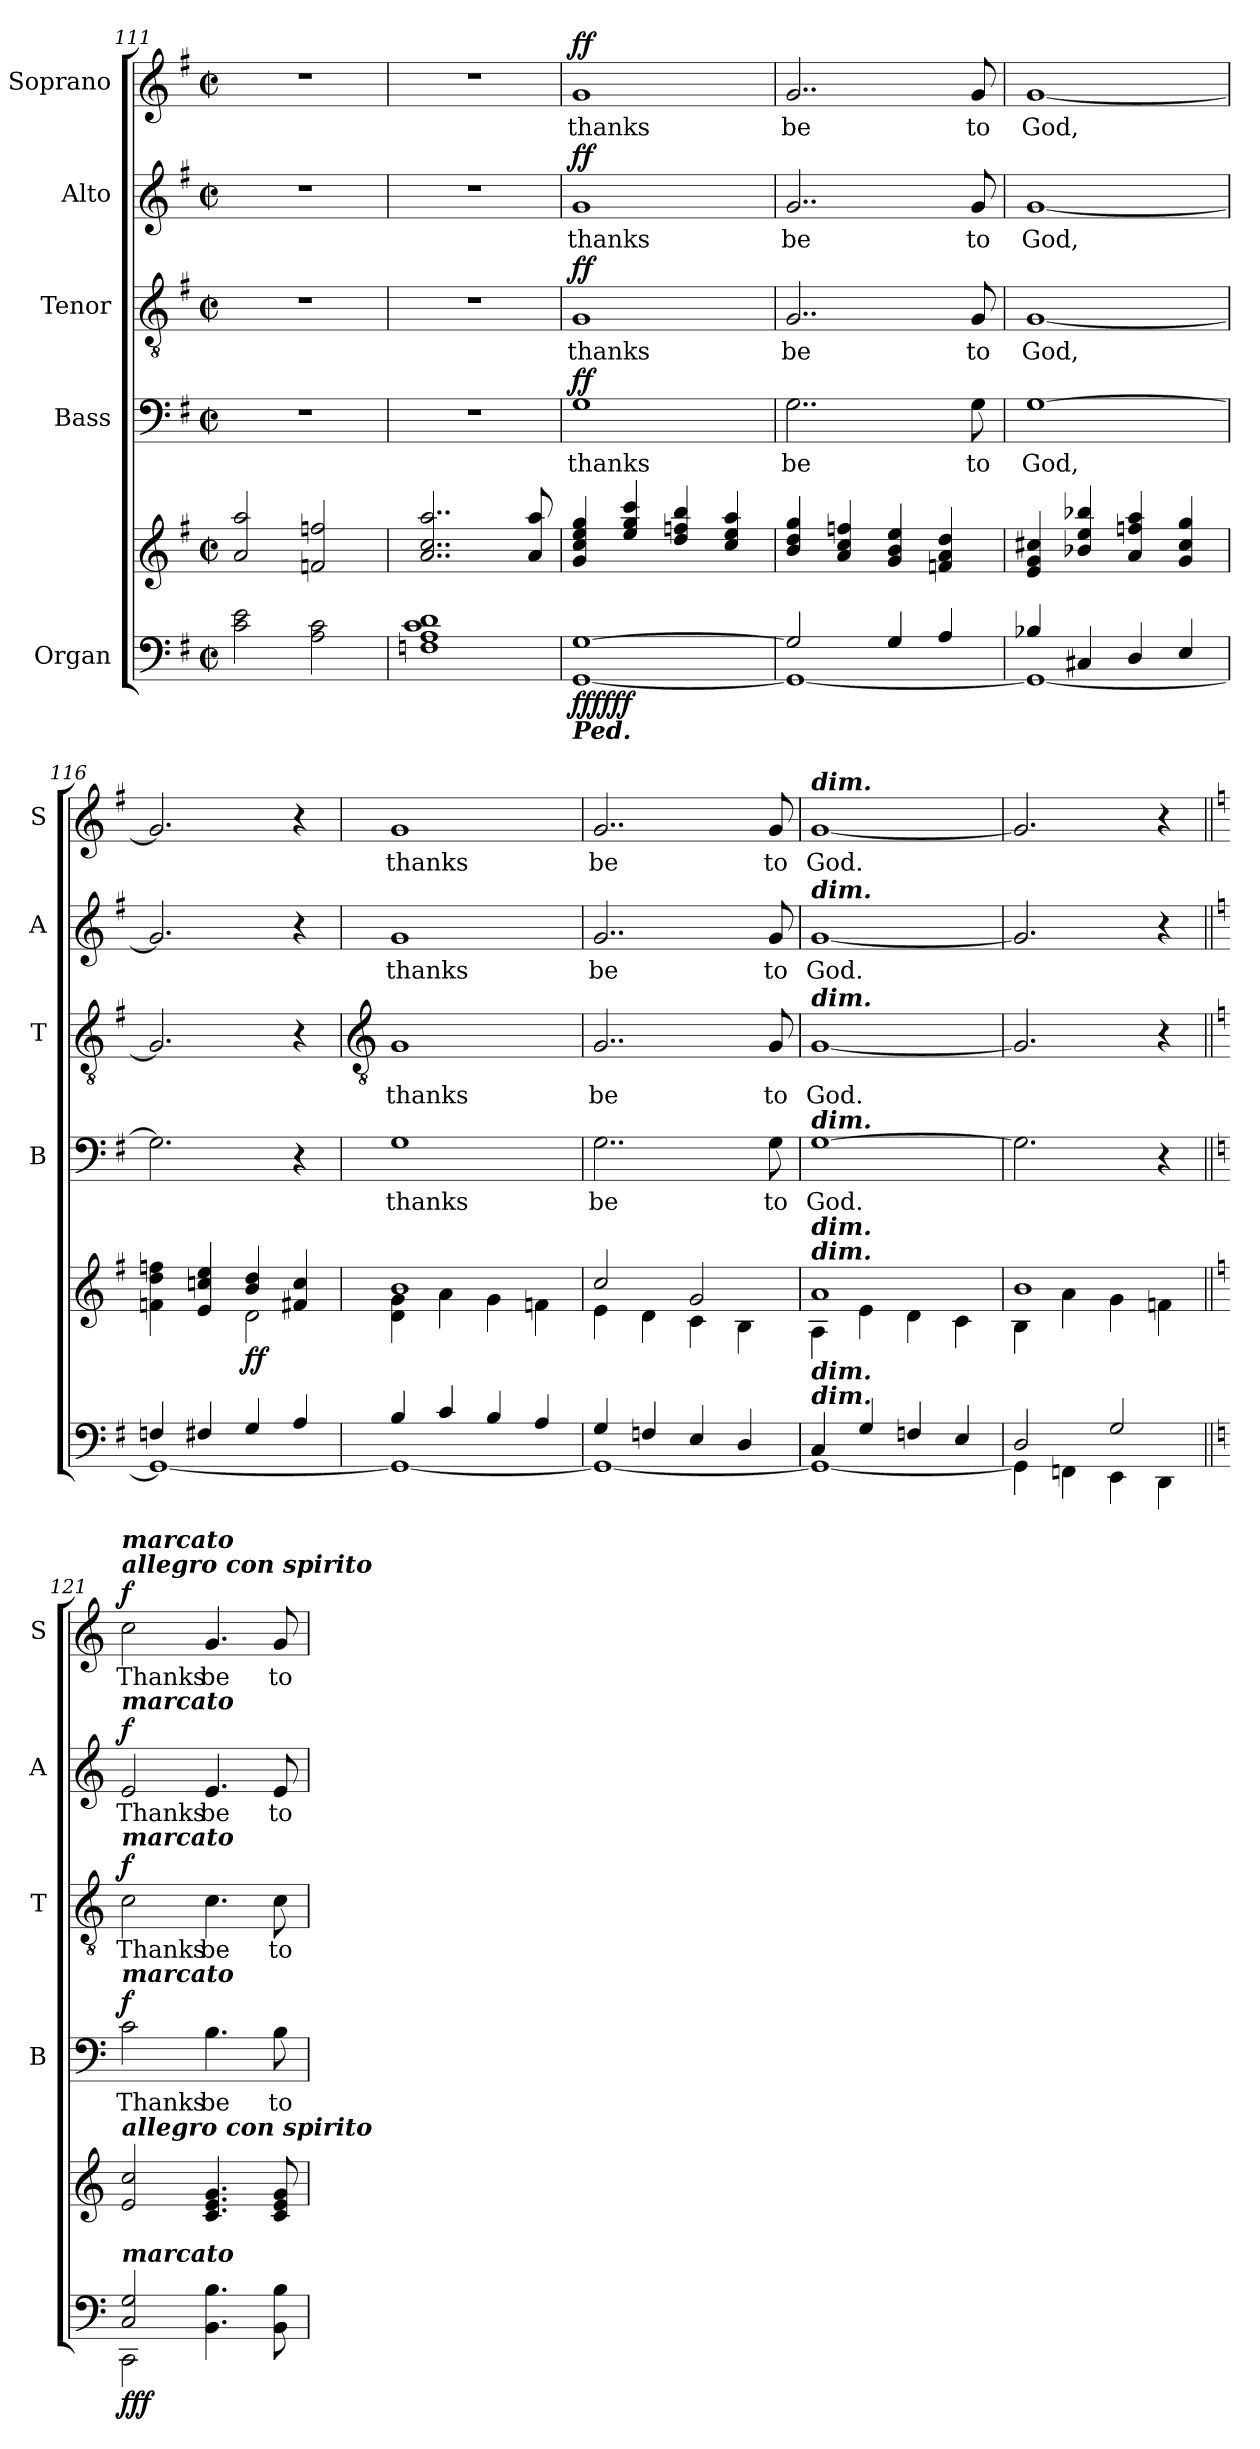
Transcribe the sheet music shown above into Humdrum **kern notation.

**kern	**kern	**dynam	**kern	**text	**dynam	**kern	**text	**dynam	**kern	**text	**dynam	**kern	**text	**dynam
*part5	*part5	*part5	*part4	*part4	*part4	*part3	*part3	*part3	*part2	*part2	*part2	*part1	*part1	*part1
*staff6	*staff5	*staff5/6	*staff4	*staff4	*staff4	*staff3	*staff3	*staff3	*staff2	*staff2	*staff2	*staff1	*staff1	*staff1
*I"Organ	*	*	*I"Bass	*	*	*I"Tenor	*	*	*I"Alto	*	*	*I"Soprano	*	*
*	*	*	*I'B	*	*	*I'T	*	*	*I'A	*	*	*I'S	*	*
*clefF4	*clefG2	*	*clefF4	*	*	*clefGv2	*	*	*clefG2	*	*	*clefG2	*	*
*k[f#]	*k[f#]	*	*k[f#]	*	*	*k[f#]	*	*	*k[f#]	*	*	*k[f#]	*	*
*G:	*G:	*	*G:	*	*	*G:	*	*	*G:	*	*	*G:	*	*
*M2/2	*M2/2	*	*M2/2	*	*	*M2/2	*	*	*M2/2	*	*	*M2/2	*	*
*met(c|)	*met(c|)	*	*met(c|)	*	*	*met(c|)	*	*	*met(c|)	*	*	*met(c|)	*	*
=111	=111	=111	=111	=111	=111	=111	=111	=111	=111	=111	=111	=111	=111	=111
*^	*^	*	*	*	*	*	*	*	*	*	*	*	*	*
1ryy	2c\ 2e\	2a 2aa	1ryy	.	1r	.	.	1r	.	.	1r	.	.	1r	.	.
.	2A\ 2c\	2fn 2ffn	.	.	.	.	.	.	.	.	.	.	.	.	.	.
=112	=112	=112	=112	=112	=112	=112	=112	=112	=112	=112	=112	=112	=112	=112	=112	=112
1ryy	1Fn\ 1A\ 1c\ 1d\	2..a 2..cc 2..aa	1ryy	.	1r	.	.	1r	.	.	1r	.	.	1r	.	.
.	.	8a 8aa	.	.	.	.	.	.	.	.	.	.	.	.	.	.
=113	=113	=113	=113	=113	=113	=113	=113	=113	=113	=113	=113	=113	=113	=113	=113	=113
!LO:TX:b:Bi:t=Ped.	!	!	!	!	!	!	!	!	!	!	!	!	!	!	!	!
!	!	!	!	!LO:DY:b=2	!	!LO:LY:b	!	!	!LO:LY:b	!	!	!LO:LY:b	!	!	!LO:LY:b	!
!	!	!	!	!LO:DY:n=1:b=2	!	!	!	!	!	!	!	!	!	!	!	!
!	!	!	!	!LO:DY:n=2:b	!	!	!LO:DY:b	!	!	!LO:DY:b	!	!	!LO:DY:b	!	!	!LO:DY:b
[1G/	[1GG\	4g 4cc 4ee 4gg	1ryy	ff ff ff	1G	thanks	ff	1G	thanks	ff	1g	thanks	ff	1g	thanks	ff
.	.	4ee 4gg 4ccc	.	.	.	.	.	.	.	.	.	.	.	.	.	.
.	.	4dd 4ffn 4bb	.	.	.	.	.	.	.	.	.	.	.	.	.	.
.	.	4cc 4ee 4aa	.	.	.	.	.	.	.	.	.	.	.	.	.	.
=114	=114	=114	=114	=114	=114	=114	=114	=114	=114	=114	=114	=114	=114	=114	=114	=114
!	!	!	!	!	!	!LO:LY:b	!	!	!LO:LY:b	!	!	!LO:LY:b	!	!	!LO:LY:b	!
2G/]	1GG\_	4b 4dd 4gg	1ryy	.	2..G	be	.	2..G	be	.	2..g	be	.	2..g	be	.
.	.	4a 4cc 4ffn	.	.	.	.	.	.	.	.	.	.	.	.	.	.
4G/	.	4g 4b 4ee	.	.	.	.	.	.	.	.	.	.	.	.	.	.
4A/	.	4fn 4a 4dd	.	.	.	.	.	.	.	.	.	.	.	.	.	.
!	!	!	!	!	!	!LO:LY:b	!	!	!LO:LY:b	!	!	!LO:LY:b	!	!	!LO:LY:b	!
.	.	.	.	.	8G	to	.	8G	to	.	8g	to	.	8g	to	.
=115	=115	=115	=115	=115	=115	=115	=115	=115	=115	=115	=115	=115	=115	=115	=115	=115
!	!	!	!	!	!	!LO:LY:b	!	!	!LO:LY:b	!	!	!LO:LY:b	!	!	!LO:LY:b	!
4B-X/	1GG\_	4e 4g 4cc#X	1ryy	.	[1G	God,	.	[1G	God,	.	[1g	God,	.	[1g	God,	.
4C#X/	.	4b-X 4ee 4bb-X	.	.	.	.	.	.	.	.	.	.	.	.	.	.
4D/	.	4a 4ffn 4aa	.	.	.	.	.	.	.	.	.	.	.	.	.	.
4E/	.	4g 4cc# 4gg	.	.	.	.	.	.	.	.	.	.	.	.	.	.
=116	=116	=116	=116	=116	=116	=116	=116	=116	=116	=116	=116	=116	=116	=116	=116	=116
4Fn/	1GG\_	4fn 4dd 4ffn	2ryy	.	2.G]	.	.	2.G]	.	.	2.g]	.	.	2.g]	.	.
4F#X/	.	4e 4ccn 4ee	.	.	.	.	.	.	.	.	.	.	.	.	.	.
!	!	!	!	!LO:DY:b	!	!	!	!	!	!	!	!	!	!	!	!
4G/	.	4b/ 4dd/	2d\	ff	.	.	.	.	.	.	.	.	.	.	.	.
4A/	.	4f#X 4cc	.	.	4r	.	.	4r	.	.	4r	.	.	4r	.	.
!!LO:LB:g=z
=117	=117	=117	=117	=117	=117	=117	=117	=117	=117	=117	=117	=117	=117	=117	=117	=117
*	*	*	*	*	*	*	*	*clefGv2	*	*	*	*	*	*	*	*
!	!	!	!	!	!	!LO:LY:b	!	!	!LO:LY:b	!	!	!LO:LY:b	!	!	!LO:LY:b	!
4B/	1GG\_	1b/	4d\ 4g\	.	1G	thanks	.	1G	thanks	.	1g	thanks	.	1g	thanks	.
4c/	.	.	4a\	.	.	.	.	.	.	.	.	.	.	.	.	.
4B/	.	.	4g\	.	.	.	.	.	.	.	.	.	.	.	.	.
4A/	.	.	4fn\	.	.	.	.	.	.	.	.	.	.	.	.	.
=118	=118	=118	=118	=118	=118	=118	=118	=118	=118	=118	=118	=118	=118	=118	=118	=118
!	!	!	!	!	!	!LO:LY:b	!	!	!LO:LY:b	!	!	!LO:LY:b	!	!	!LO:LY:b	!
4G/	1GG\_	2cc/	4e\	.	2..G	be	.	2..G	be	.	2..g	be	.	2..g	be	.
4Fn/	.	.	4d\	.	.	.	.	.	.	.	.	.	.	.	.	.
4E/	.	2g/	4c\	.	.	.	.	.	.	.	.	.	.	.	.	.
4D/	.	.	4B\	.	.	.	.	.	.	.	.	.	.	.	.	.
!	!	!	!	!	!	!LO:LY:b	!	!	!LO:LY:b	!	!	!LO:LY:b	!	!	!LO:LY:b	!
.	.	.	.	.	8G	to	.	8G	to	.	8g	to	.	8g	to	.
=119	=119	=119	=119	=119	=119	=119	=119	=119	=119	=119	=119	=119	=119	=119	=119	=119
!	!	!	!	!	!	!	!	!	!	!	!	!	!	!LO:TX:a:Bi:t=dim.	!	!
!	!	!	!	!	!	!	!	!	!	!	!LO:TX:a:Bi:t=dim.	!	!	!	!	!
!	!	!	!	!	!	!	!	!LO:TX:a:Bi:t=dim.	!	!	!	!	!	!	!	!
!	!	!	!	!	!LO:TX:a:Bi:t=dim.	!	!	!	!	!	!	!	!	!	!	!
!	!	!LO:TX:a:Bi:t=dim.	!	!	!	!	!	!	!	!	!	!	!	!	!	!
!	!	!LO:TX:a:Bi:t=dim.	!	!	!	!	!	!	!	!	!	!	!	!	!	!
!LO:TX:a:Bi:t=dim.	!	!	!	!	!	!	!	!	!	!	!	!	!	!	!	!
!LO:TX:a:Bi:t=dim.	!	!	!	!	!	!	!	!	!	!	!	!	!	!	!	!
!	!	!	!	!	!	!LO:LY:b	!	!	!LO:LY:b	!	!	!LO:LY:b	!	!	!LO:LY:b	!
4C/	1GG\_	1a/	4A\	.	[1G	God.	.	[1G	God.	.	[1g	God.	.	[1g	God.	.
4G/	.	.	4e\	.	.	.	.	.	.	.	.	.	.	.	.	.
4Fn/	.	.	4d\	.	.	.	.	.	.	.	.	.	.	.	.	.
4E/	.	.	4c\	.	.	.	.	.	.	.	.	.	.	.	.	.
=120	=120	=120	=120	=120	=120	=120	=120	=120	=120	=120	=120	=120	=120	=120	=120	=120
2D/	4GG\]	1b/	4B\	.	2.G]	.	.	2.G]	.	.	2.g]	.	.	2.g]	.	.
.	4FFn\	.	4a\	.	.	.	.	.	.	.	.	.	.	.	.	.
2G/	4EE\	.	4g\	.	.	.	.	.	.	.	.	.	.	.	.	.
.	4DD\	.	4fn\	.	4r	.	.	4r	.	.	4r	.	.	4r	.	.
=121||	=121||	=121||	=121||	=121||	=121||	=121||	=121||	=121||	=121||	=121||	=121||	=121||	=121||	=121||	=121||	=121||
*k[]	*	*k[]	*	*	*k[]	*	*	*k[]	*	*	*k[]	*	*	*k[]	*	*
*C:	*	*C:	*	*	*C:	*	*	*C:	*	*	*C:	*	*	*C:	*	*
*	*	*MM176	*	*	*	*	*	*	*	*	*	*	*	*	*	*
!	!	!	!	!	!	!	!	!	!	!	!	!	!	!LO:TX:a:Bi:t=allegro con spirito	!	!
!	!	!	!	!	!	!	!	!	!	!	!	!	!	!LO:TX:a:Bi:t=marcato	!	!
!	!	!	!	!	!	!	!	!	!	!	!LO:TX:a:Bi:t=marcato	!	!	!	!	!
!	!	!	!	!	!	!	!	!LO:TX:a:Bi:t=marcato	!	!	!	!	!	!	!	!
!	!	!	!	!	!LO:TX:a:Bi:t=marcato	!	!	!	!	!	!	!	!	!	!	!
!	!	!LO:TX:a:Bi:t=allegro con spirito	!	!	!	!	!	!	!	!	!	!	!	!	!	!
!LO:TX:a:Bi:t=marcato	!	!	!	!	!	!	!	!	!	!	!	!	!	!	!	!
!	!	!	!	!LO:DY:b=2	!	!LO:LY:b	!	!	!LO:LY:b	!	!	!LO:LY:b	!	!	!LO:LY:b	!
!	!	!	!	!LO:DY:n=1:b=2	!	!	!	!	!	!	!	!	!	!	!	!
!	!	!	!	!LO:DY:n=2:b	!	!	!LO:DY:b	!	!	!LO:DY:b	!	!	!LO:DY:b	!	!	!LO:DY:b
2C/ 2G/	2CC\	2e/ 2cc/	1ryy	f f f	2c	Thanks	f	2c	Thanks	f	2e	Thanks	f	2cc	Thanks	f
!	!	!	!	!	!	!LO:LY:b	!	!	!LO:LY:b	!	!	!LO:LY:b	!	!	!LO:LY:b	!
2ryy	4.BB\ 4.B\	4.c/ 4.e/ 4.g/	.	.	4.B	be	.	4.c	be	.	4.e	be	.	4.g	be	.
!	!	!	!	!	!	!LO:LY:b	!	!	!LO:LY:b	!	!	!LO:LY:b	!	!	!LO:LY:b	!
.	8BB\ 8B\	8c/ 8e/ 8g/	.	.	8B	to	.	8c	to	.	8e	to	.	8g	to	.
*v	*v	*	*	*	*	*	*	*	*	*	*	*	*	*	*	*
*	*v	*v	*	*	*	*	*	*	*	*	*	*	*	*	*
=	=	=	=	=	=	=	=	=	=	=	=	=	=	=
*-	*-	*-	*-	*-	*-	*-	*-	*-	*-	*-	*-	*-	*-	*-
